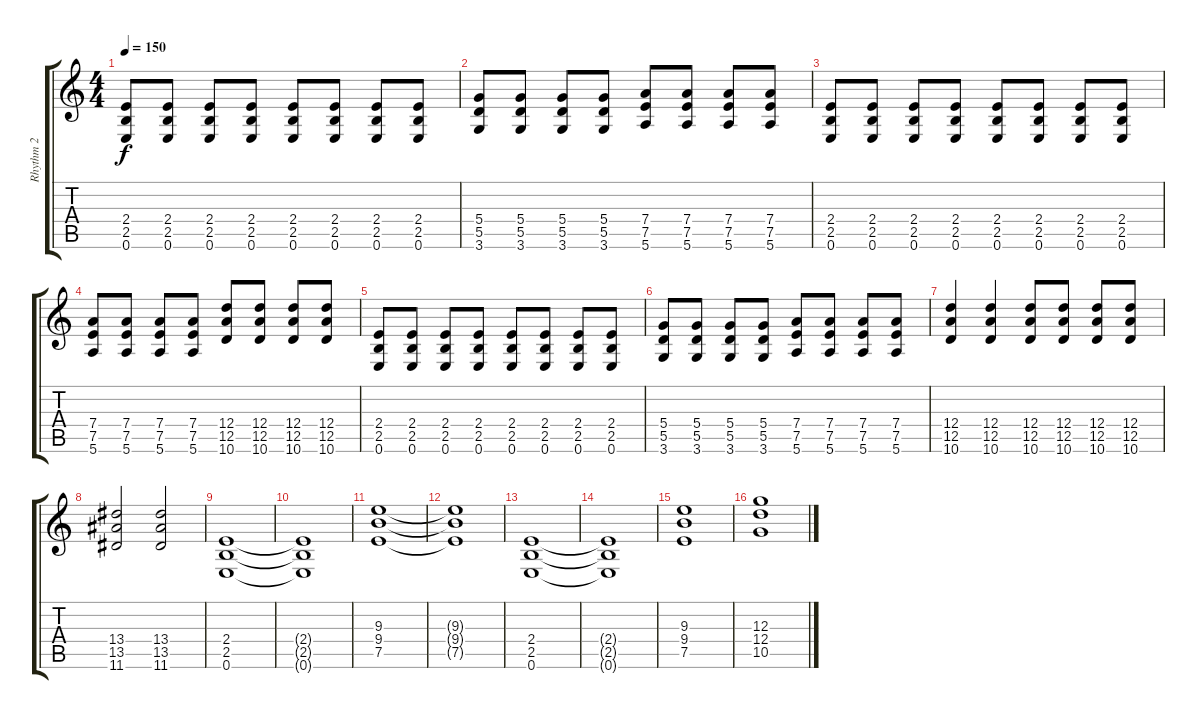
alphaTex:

\track ("Rhythm 2" "Rhythm 2") {instrument distortionguitar}
\staff {score tabs}
\tuning (E4 B3 G3 D3 A2 E2) {hide}
\ts (4 4)
\tempo 150
\clef g2
\ks c
(2.4 2.5 0.6).8{dy f} (2.4 2.5 0.6).8 (2.4 2.5 0.6).8 (2.4 2.5 0.6).8 (2.4 2.5 0.6).8 (2.4 2.5 0.6).8 (2.4 2.5 0.6).8 (2.4 2.5 0.6).8 |
(5.4 5.5 3.6).8 (5.4 5.5 3.6).8 (5.4 5.5 3.6).8 (5.4 5.5 3.6).8 (7.4 7.5 5.6).8 (7.4 7.5 5.6).8 (7.4 7.5 5.6).8 (7.4 7.5 5.6).8 |
(2.4 2.5 0.6).8 (2.4 2.5 0.6).8 (2.4 2.5 0.6).8 (2.4 2.5 0.6).8 (2.4 2.5 0.6).8 (2.4 2.5 0.6).8 (2.4 2.5 0.6).8 (2.4 2.5 0.6).8 |
(7.4 7.5 5.6).8 (7.4 7.5 5.6).8 (7.4 7.5 5.6).8 (7.4 7.5 5.6).8 (12.4 12.5 10.6).8 (12.4 12.5 10.6).8 (12.4 12.5 10.6).8 (12.4 12.5 10.6).8 |
(2.4 2.5 0.6).8 (2.4 2.5 0.6).8 (2.4 2.5 0.6).8 (2.4 2.5 0.6).8 (2.4 2.5 0.6).8 (2.4 2.5 0.6).8 (2.4 2.5 0.6).8 (2.4 2.5 0.6).8 |
(5.4 5.5 3.6).8 (5.4 5.5 3.6).8 (5.4 5.5 3.6).8 (5.4 5.5 3.6).8 (7.4 7.5 5.6).8 (7.4 7.5 5.6).8 (7.4 7.5 5.6).8 (7.4 7.5 5.6).8 |
(12.4 12.5 10.6).4 (12.4 12.5 10.6).4 (12.4 12.5 10.6).8 (12.4 12.5 10.6).8 (12.4 12.5 10.6).8 (12.4 12.5 10.6).8 |
(13.4 13.5 11.6).2 (13.4 13.5 11.6).2 |
(2.4 2.5 0.6).1 |
(2.4{t} 2.5{t} 0.6{t}).1 |
(9.3 9.4 7.5).1 |
(9.3{t} 9.4{t} 7.5{t}).1 |
(2.4 2.5 0.6).1 |
(2.4{t} 2.5{t} 0.6{t}).1 |
(9.3 9.4 7.5).1 |
(12.3 12.4 10.5).1
